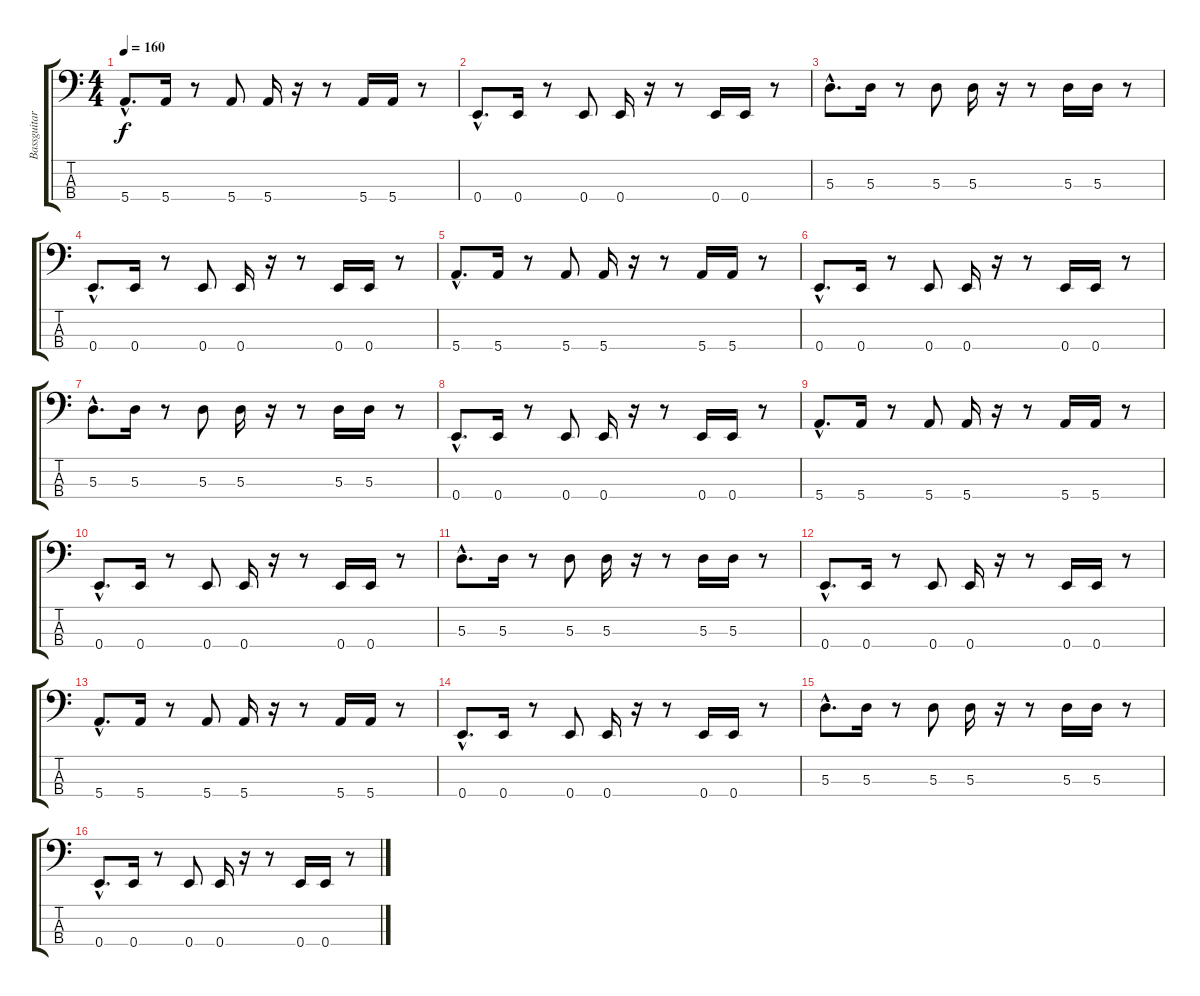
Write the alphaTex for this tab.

\track ("Bassguitar" "Bassguitar") {instrument electricbassfinger}
\staff {score tabs}
\tuning (G2 D2 A1 E1) {hide}
\ts (4 4)
\tempo 160
\clef f4
\ks c
5.4{hac}.8{d dy f} 5.4.16 r.8 5.4.8 5.4.16 r.16 r.8 5.4.16 5.4.16 r.8 |
0.4{hac}.8{d} 0.4.16 r.8 0.4.8 0.4.16 r.16 r.8 0.4.16 0.4.16 r.8 |
5.3{hac}.8{d} 5.3.16 r.8 5.3.8 5.3.16 r.16 r.8 5.3.16 5.3.16 r.8 |
0.4{hac}.8{d} 0.4.16 r.8 0.4.8 0.4.16 r.16 r.8 0.4.16 0.4.16 r.8 |
5.4{hac}.8{d} 5.4.16 r.8 5.4.8 5.4.16 r.16 r.8 5.4.16 5.4.16 r.8 |
0.4{hac}.8{d} 0.4.16 r.8 0.4.8 0.4.16 r.16 r.8 0.4.16 0.4.16 r.8 |
5.3{hac}.8{d} 5.3.16 r.8 5.3.8 5.3.16 r.16 r.8 5.3.16 5.3.16 r.8 |
0.4{hac}.8{d} 0.4.16 r.8 0.4.8 0.4.16 r.16 r.8 0.4.16 0.4.16 r.8 |
5.4{hac}.8{d} 5.4.16 r.8 5.4.8 5.4.16 r.16 r.8 5.4.16 5.4.16 r.8 |
0.4{hac}.8{d} 0.4.16 r.8 0.4.8 0.4.16 r.16 r.8 0.4.16 0.4.16 r.8 |
5.3{hac}.8{d} 5.3.16 r.8 5.3.8 5.3.16 r.16 r.8 5.3.16 5.3.16 r.8 |
0.4{hac}.8{d} 0.4.16 r.8 0.4.8 0.4.16 r.16 r.8 0.4.16 0.4.16 r.8 |
5.4{hac}.8{d} 5.4.16 r.8 5.4.8 5.4.16 r.16 r.8 5.4.16 5.4.16 r.8 |
0.4{hac}.8{d} 0.4.16 r.8 0.4.8 0.4.16 r.16 r.8 0.4.16 0.4.16 r.8 |
5.3{hac}.8{d} 5.3.16 r.8 5.3.8 5.3.16 r.16 r.8 5.3.16 5.3.16 r.8 |
0.4{hac}.8{d} 0.4.16 r.8 0.4.8 0.4.16 r.16 r.8 0.4.16 0.4.16 r.8
